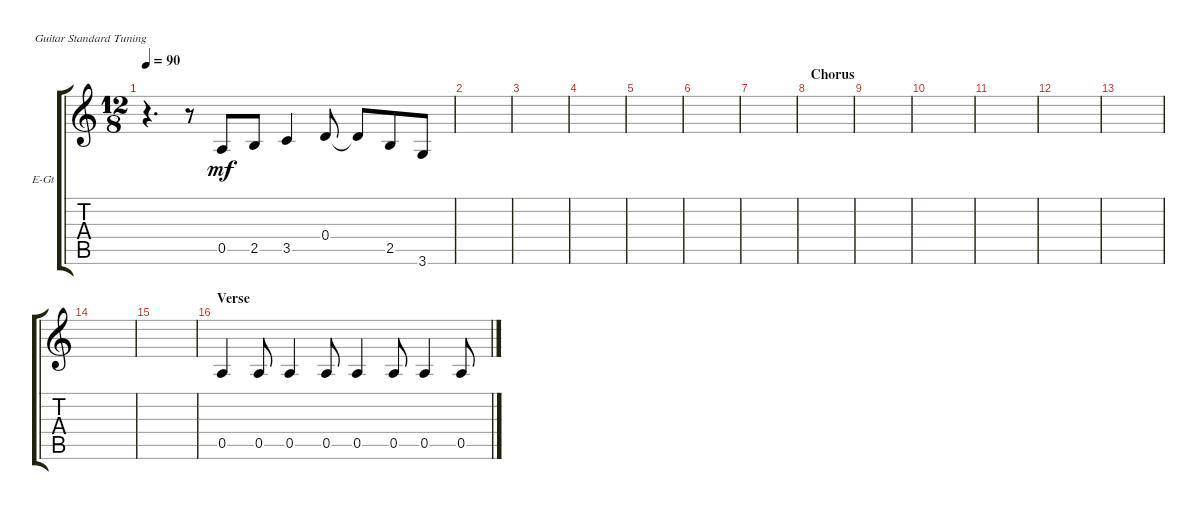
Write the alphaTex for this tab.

\defaultSystemsLayout 4
\bracketExtendMode groupsimilarinstruments
\firstSystemTrackNameOrientation horizontal
\otherSystemsTrackNameOrientation horizontal
\track ("VINNIE VINCENT FILLS" "E-Gt") {solo instrument distortionguitar}
\staff {score tabs}
\tuning (E4 B3 G3 D3 A2 E2)
\ts (12 8)
\tempo 90
\clef g2
\scale
0.333333
\ks c
r.4{d dy mf} r.8 0.5.8 2.5.8 3.5.4 0.4.8 0.4{t}.8 2.5.8 3.6.8 |
\scale
0.333333 |
\scale
0.333333 |
\scale
0.333333 |
\scale
0.333333 |
\scale
0.333333 |
\scale
0.333333 |
\section ("" "Chorus")
\scale
0.333333 |
\scale
0.333333 |
\scale
0.333333 |
\scale
0.333333 |
|
|
|
|
\section ("" "Verse")
0.5.4 0.5.8 0.5.4 0.5.8 0.5.4 0.5.8 0.5.4 0.5.8
